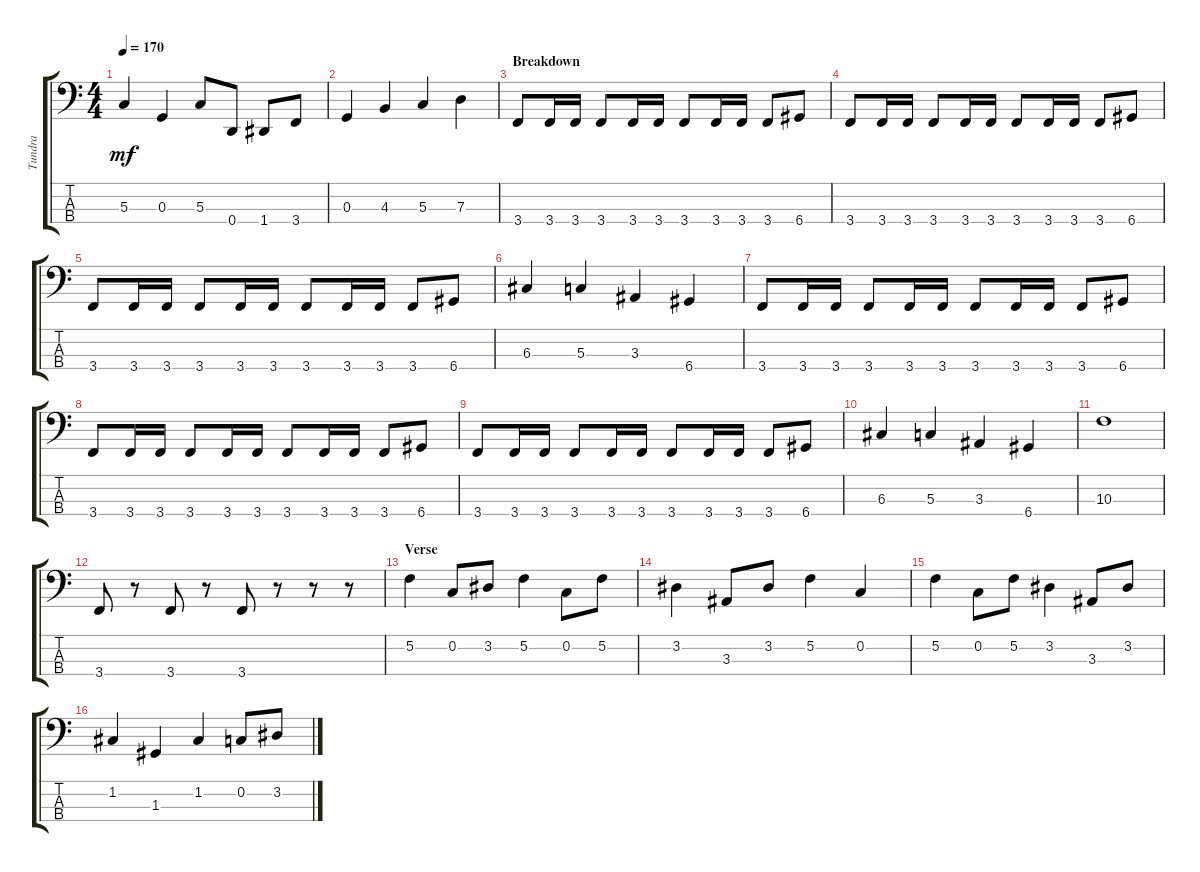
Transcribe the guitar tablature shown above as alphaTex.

\track ("Tundra" "Tundra") {instrument electricbasspick}
\staff {score tabs}
\tuning (F2 C2 G1 D1) {hide}
\ts (4 4)
\tempo 170
\clef f4
\ks c
5.3.4{dy mf} 0.3.4 5.3.8 0.4.8 1.4.8 3.4.8 |
0.3.4 4.3.4 5.3.4 7.3.4 |
\section ("" "Breakdown")
3.4.8 3.4.16 3.4.16 3.4.8 3.4.16 3.4.16 3.4.8 3.4.16 3.4.16 3.4.8 6.4.8 |
3.4.8 3.4.16 3.4.16 3.4.8 3.4.16 3.4.16 3.4.8 3.4.16 3.4.16 3.4.8 6.4.8 |
3.4.8 3.4.16 3.4.16 3.4.8 3.4.16 3.4.16 3.4.8 3.4.16 3.4.16 3.4.8 6.4.8 |
6.3.4 5.3.4 3.3.4 6.4.4 |
3.4.8 3.4.16 3.4.16 3.4.8 3.4.16 3.4.16 3.4.8 3.4.16 3.4.16 3.4.8 6.4.8 |
3.4.8 3.4.16 3.4.16 3.4.8 3.4.16 3.4.16 3.4.8 3.4.16 3.4.16 3.4.8 6.4.8 |
3.4.8 3.4.16 3.4.16 3.4.8 3.4.16 3.4.16 3.4.8 3.4.16 3.4.16 3.4.8 6.4.8 |
6.3.4 5.3.4 3.3.4 6.4.4 |
10.3.1 |
3.4.8 r.8 3.4.8 r.8 3.4.8 r.8 r.8 r.8 |
\section ("" "Verse")
5.2.4 0.2.8 3.2.8 5.2.4 0.2.8 5.2.8 |
3.2.4 3.3.8 3.2.8 5.2.4 0.2.4 |
5.2.4 0.2.8 5.2.8 3.2.4 3.3.8 3.2.8 |
1.2.4 1.3.4 1.2.4 0.2.8 3.2.8
